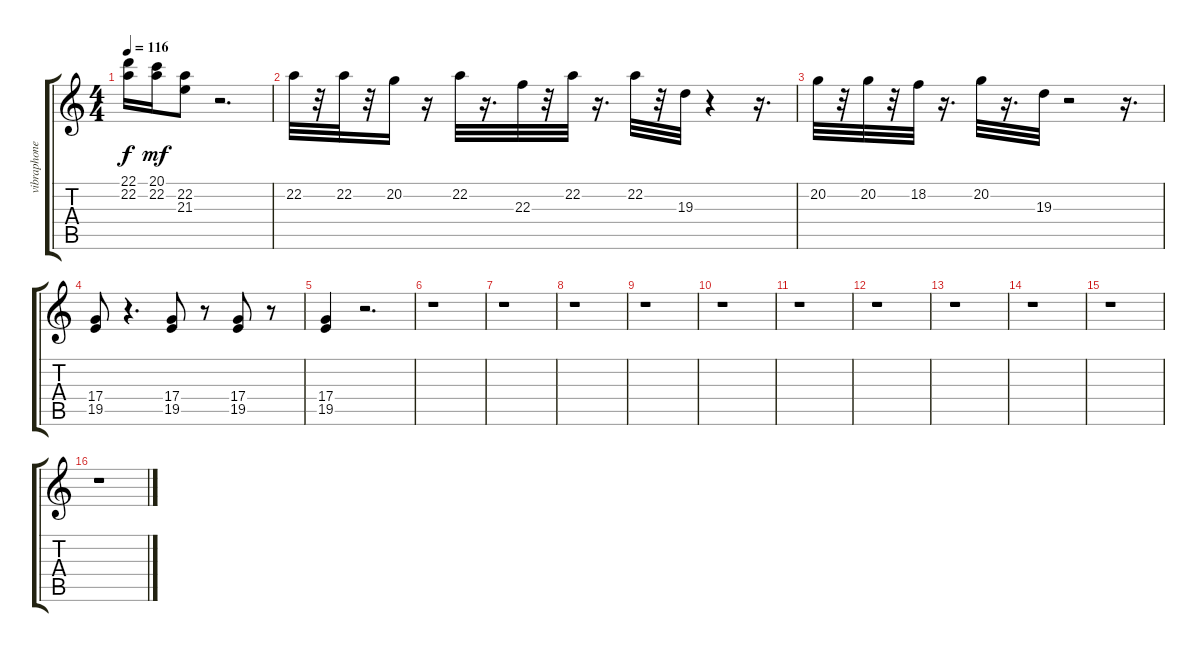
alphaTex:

\track ("vibraphone" "vibraphone") {instrument musicbox}
\staff {score tabs}
\tuning (E4 B3 G3 D3 A2 E2) {hide}
\ts (4 4)
\tempo 116
\clef g2
\ks c
(22.1{t} 22.2{t}).16{dy f} (20.1 22.2).16{dy mf} (22.2 21.3).8 r.2{d} |
22.2.32 r.32 22.2.32 r.32 20.2.16 r.16 22.2.32 r.16{d} 22.3.32 r.32 22.2.32 r.16{d} 22.2.32 r.32 19.3.32 r.4 r.16{d} |
20.2.32 r.32 20.2.32 r.32 18.2.32 r.16{d} 20.2.32 r.16{d} 19.3.32 r.2 r.16{d} |
(17.4 19.5).8 r.4{d} (17.4 19.5).8 r.8 (17.4 19.5).8 r.8 |
(17.4 19.5).4 r.2{d} |
r.1 |
r.1 |
r.1 |
r.1 |
r.1 |
r.1 |
r.1 |
r.1 |
r.1 |
r.1 |
r.1
